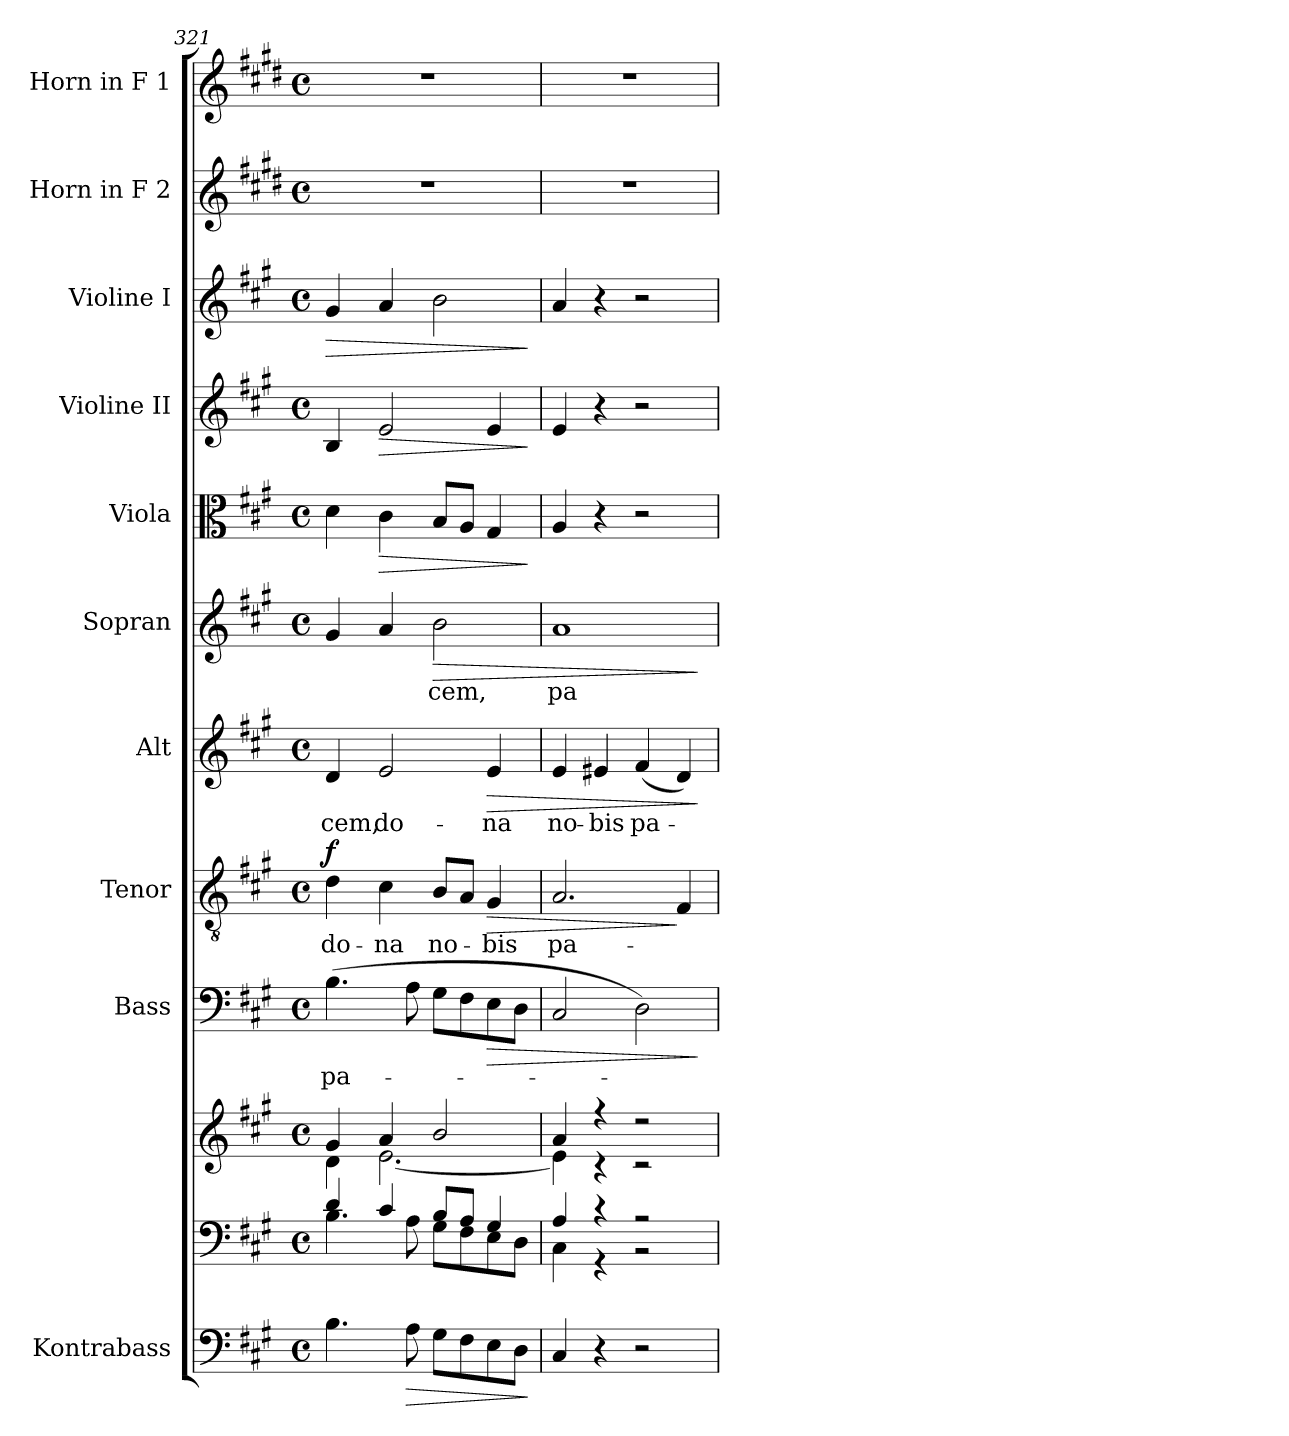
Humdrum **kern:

**kern	**dynam	**kern	**kern	**kern	**text	**dynam	**kern	**text	**dynam	**kern	**text	**dynam	**kern	**text	**dynam	**kern	**dynam	**kern	**dynam	**kern	**dynam	**kern	**kern
*part11	*part11	*part10	*part10	*part9	*part9	*part9	*part8	*part8	*part8	*part7	*part7	*part7	*part6	*part6	*part6	*part5	*part5	*part4	*part4	*part3	*part3	*part2	*part1
*staff12	*staff12	*staff11	*staff10	*staff9	*staff9	*staff9	*staff8	*staff8	*staff8	*staff7	*staff7	*staff7	*staff6	*staff6	*staff6	*staff5	*staff5	*staff4	*staff4	*staff3	*staff3	*staff2	*staff1
*I"Kontrabass	*	*	*	*I"Bass	*	*	*I"Tenor	*	*	*I"Alt	*	*	*I"Sopran	*	*	*I"Viola	*	*I"Violine II	*	*I"Violine I	*	*I"Horn in F 2	*I"Horn in F 1
*I'Kb.	*	*	*	*I'B.	*	*	*I'T.	*	*	*I'A.	*	*	*I'S.	*	*	*I'Vla.	*	*I'Vl. II	*	*I'Vl. I	*	*	*
*clefF4	*	*clefF4	*clefG2	*clefF4	*	*	*clefGv2	*	*	*clefG2	*	*	*clefG2	*	*	*clefC3	*	*clefG2	*	*clefG2	*	*clefG2	*clefG2
*ITrd7c12	*	*	*	*	*	*	*	*	*	*	*	*	*	*	*	*	*	*	*	*	*	*ITrd4c7	*ITrd4c7
*k[f#c#g#]	*	*k[f#c#g#]	*k[f#c#g#]	*k[f#c#g#]	*	*	*k[f#c#g#]	*	*	*k[f#c#g#]	*	*	*k[f#c#g#]	*	*	*k[f#c#g#]	*	*k[f#c#g#]	*	*k[f#c#g#]	*	*k[f#c#g#]	*k[f#c#g#]
*A:	*	*A:	*A:	*A:	*	*	*A:	*	*	*A:	*	*	*A:	*	*	*A:	*	*A:	*	*A:	*	*A:	*A:
*M4/4	*	*M4/4	*M4/4	*M4/4	*	*	*M4/4	*	*	*M4/4	*	*	*M4/4	*	*	*M4/4	*	*M4/4	*	*M4/4	*	*M4/4	*M4/4
*met(c)	*	*met(c)	*met(c)	*met(c)	*	*	*met(c)	*	*	*met(c)	*	*	*met(c)	*	*	*met(c)	*	*met(c)	*	*met(c)	*	*met(c)	*met(c)
=321	=321	=321	=321	=321	=321	=321	=321	=321	=321	=321	=321	=321	=321	=321	=321	=321	=321	=321	=321	=321	=321	=321	=321
*	*	*^	*^	*	*	*	*	*	*	*	*	*	*	*	*	*	*	*	*	*	*	*	*
!	!	!	!	!	!	!	!LO:LY:b	!	!	!LO:LY:b	!LO:DY:a	!	!LO:LY:b	!	!	!	!	!	!	!	!	!	!LO:HP:b	!	!
4.BB\	.	4d/	4.B\	4g#/	4d\	(>4.B\	pa-	.	4d\	do-	f	4d/	-cem,	.	4g#/	.	.	4d\	.	4B/	.	4g#/	>	1r	1r
!	!	!	!	!	!	!	!	!	!	!LO:LY:b	!	!	!LO:LY:b	!	!	!	!	!	!LO:HP:b	!	!LO:HP:b	!	!	!	!
.	.	4c#/	.	4a/	[<2.e\	.	.	.	4c#\	-na	.	2e/	do-	.	4a/	.	.	4c#\	>	2e/	>	4a/	.	.	.
!	!LO:HP:b	!	!	!	!	!	!	!	!	!	!	!	!	!	!	!	!	!	!	!	!	!	!	!	!
8AA\	>	.	8A\	.	.	8A\	.	.	.	.	.	.	.	.	.	.	.	.	.	.	.	.	.	.	.
!	!	!	!	!	!	!	!	!	!	!LO:LY:b	!	!	!	!	!	!LO:LY:b	!LO:HP:b	!	!	!	!	!	!	!	!
8GG#\L	.	8B/L	8G#\L	2b/	.	8G#\L	.	.	8B/L	no-	.	.	.	.	2b\	-cem,	>	8B/L	.	.	.	2b\	.	.	.
8FF#\	.	8A/J	8F#\	.	.	8F#\	.	.	8A/J	.	.	.	.	.	.	.	.	8A/J	.	.	.	.	.	.	.
!	!	!	!	!	!	!	!	!LO:HP:b	!	!LO:LY:b	!LO:HP:b	!	!LO:LY:b	!LO:HP:b	!	!	!	!	!	!	!	!	!	!	!
8EE\	.	4G#/	8E\	.	.	8E\	.	>	4G#/	-bis	>	4e/	-na	>	.	.	.	4G#/	.	4e/	.	.	.	.	.
8DD\J	.	.	8D\J	.	.	8D\J	.	.	.	.	.	.	.	.	.	.	.	.	.	.	.	.	.	.	.
*	*	*v	*v	*	*	*	*	*	*	*	*	*	*	*	*	*	*	*	*	*	*	*	*	*	*
*	*	*	*v	*v	*	*	*	*	*	*	*	*	*	*	*	*	*	*	*	*	*	*	*	*
.	]	.	.	.	.	.	.	.	.	.	.	.	.	.	.	.	]	.	]	.	]	.	.
=322	=322	=322	=322	=322	=322	=322	=322	=322	=322	=322	=322	=322	=322	=322	=322	=322	=322	=322	=322	=322	=322	=322	=322
*	*	*^	*^	*	*	*	*	*	*	*	*	*	*	*	*	*	*	*	*	*	*	*	*
!	!	!	!	!	!	!	!	!	!	!LO:LY:b	!	!	!LO:LY:b	!	!	!LO:LY:b	!	!	!	!	!	!	!	!	!
4CC#/	.	4A/	4C#\	4a/	4e\]	2C#/	.	.	2.A/	pa-	.	4e/	no-	.	1a	pa-	.	4A/	.	4e/	.	4a/	.	1r	1r
!	!	!	!	!	!	!	!	!	!	!	!	!	!LO:LY:b	!	!	!	!	!	!	!	!	!	!	!	!
4r	.	4r	4r	4r	4r	.	.	.	.	.	.	4e#X/	-bis	.	.	.	.	4r	.	4r	.	4r	.	.	.
!	!	!	!	!	!	!	!	!	!	!	!	!	!LO:LY:b	!	!	!	!	!	!	!	!	!	!	!	!
2r	.	2r	2r	2r	2r	2D\)	.	.	.	.	.	(<4f#/	pa-	.	.	.	.	2r	.	2r	.	2r	.	.	.
.	.	.	.	.	.	.	.	.	4F#/	.	]	4d/)	.	.	.	.	.	.	.	.	.	.	.	.	.
*	*	*v	*v	*	*	*	*	*	*	*	*	*	*	*	*	*	*	*	*	*	*	*	*	*	*
*	*	*	*v	*v	*	*	*	*	*	*	*	*	*	*	*	*	*	*	*	*	*	*	*	*
.	.	.	.	.	.	]	.	.	.	.	.	]	.	.	]	.	.	.	.	.	.	.	.
=	=	=	=	=	=	=	=	=	=	=	=	=	=	=	=	=	=	=	=	=	=	=	=
*-	*-	*-	*-	*-	*-	*-	*-	*-	*-	*-	*-	*-	*-	*-	*-	*-	*-	*-	*-	*-	*-	*-	*-
